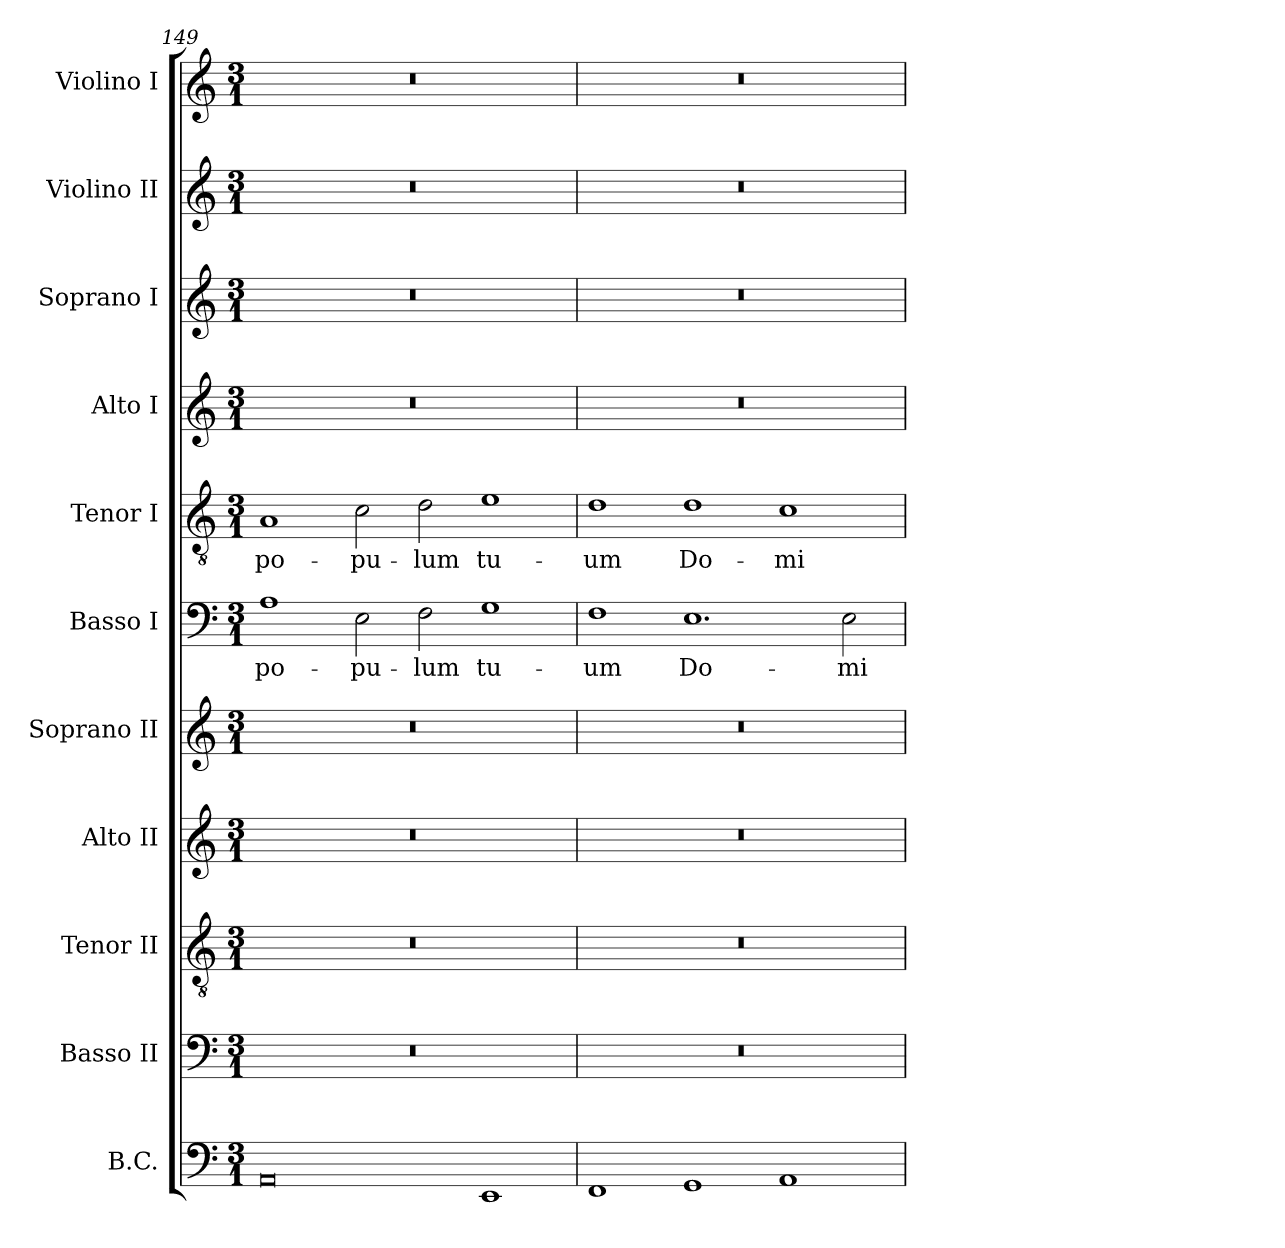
**kern	**kern	**kern	**kern	**kern	**kern	**text	**kern	**text	**kern	**kern	**kern	**kern
*part11	*part10	*part9	*part8	*part7	*part6	*part6	*part5	*part5	*part4	*part3	*part2	*part1
*staff11	*staff10	*staff9	*staff8	*staff7	*staff6	*staff6	*staff5	*staff5	*staff4	*staff3	*staff2	*staff1
*I"B.C.	*I"Basso II	*I"Tenor II	*I"Alto II	*I"Soprano II	*I"Basso I	*	*I"Tenor I	*	*I"Alto I	*I"Soprano I	*I"Violino II	*I"Violino I
*I'BC	*I'B 2	*I'T 2	*I'A 2	*I'S 2	*I'B 1	*	*I'T 1	*	*I'A 1	*I'S 1	*I'Vln. II	*I'Vln. I
*clefF4	*clefF4	*clefGv2	*clefG2	*clefG2	*clefF4	*	*clefGv2	*	*clefG2	*clefG2	*clefG2	*clefG2
*k[]	*k[]	*k[]	*k[]	*k[]	*k[]	*	*k[]	*	*k[]	*k[]	*k[]	*k[]
*C:	*C:	*C:	*C:	*C:	*C:	*	*C:	*	*C:	*C:	*C:	*C:
*M3/1	*M3/1	*M3/1	*M3/1	*M3/1	*M3/1	*	*M3/1	*	*M3/1	*M3/1	*M3/1	*M3/1
=149	=149	=149	=149	=149	=149	=149	=149	=149	=149	=149	=149	=149
!	!	!	!	!	!	!LO:LY:b	!	!	!	!	!	!
!	!	!	!	!	!	!	!	!LO:LY:b	!	!	!	!
0AA	0.r	0.r	0.r	0.r	1A	po-	1A	po-	0.r	0.r	0.r	0.r
!	!	!	!	!	!	!LO:LY:b	!	!	!	!	!	!
!	!	!	!	!	!	!	!	!LO:LY:b	!	!	!	!
.	.	.	.	.	2E\	-pu-	2c\	-pu-	.	.	.	.
!	!	!	!	!	!	!LO:LY:b	!	!	!	!	!	!
!	!	!	!	!	!	!	!	!LO:LY:b	!	!	!	!
.	.	.	.	.	2F\	-lum	2d\	-lum	.	.	.	.
!	!	!	!	!	!	!LO:LY:b	!	!	!	!	!	!
!	!	!	!	!	!	!	!	!LO:LY:b	!	!	!	!
1EE	.	.	.	.	1G	tu-	1e	tu-	.	.	.	.
=150	=150	=150	=150	=150	=150	=150	=150	=150	=150	=150	=150	=150
!	!	!	!	!	!	!LO:LY:b	!	!	!	!	!	!
!	!	!	!	!	!	!	!	!LO:LY:b	!	!	!	!
1FF	0.r	0.r	0.r	0.r	1F	-um	1d	-um	0.r	0.r	0.r	0.r
!	!	!	!	!	!	!LO:LY:b	!	!	!	!	!	!
!	!	!	!	!	!	!	!	!LO:LY:b	!	!	!	!
1GG	.	.	.	.	1.E	Do-	1d	Do-	.	.	.	.
!	!	!	!	!	!	!	!	!LO:LY:b	!	!	!	!
1AA	.	.	.	.	.	.	1c	-mi-	.	.	.	.
!	!	!	!	!	!	!LO:LY:b	!	!	!	!	!	!
.	.	.	.	.	2E\	-mi-	.	.	.	.	.	.
=	=	=	=	=	=	=	=	=	=	=	=	=
*-	*-	*-	*-	*-	*-	*-	*-	*-	*-	*-	*-	*-
